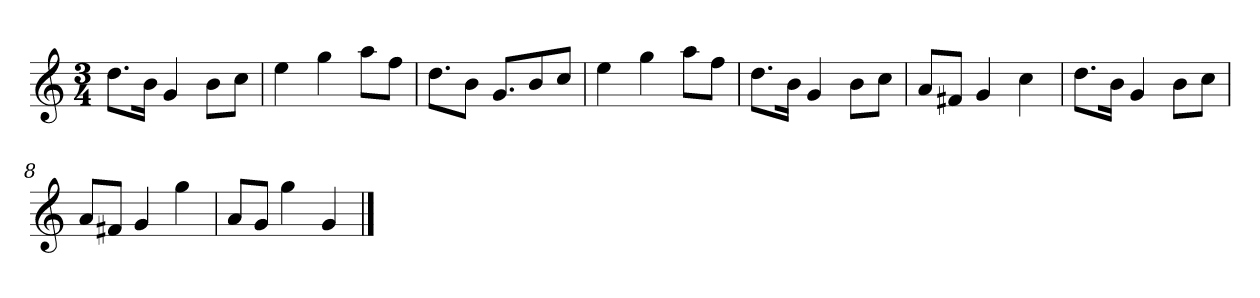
**kern
*part1
*staff1
*clefG2
*k[]
*C:
*M3/4
=
8.dd\L
16b\Jk
4g
8b\L
8cc\J
=2
4ee
4gg
8aa\L
8ff\J
=3
8.dd\L
8b\J
8.g/L
8b/
8cc/J
=4
4ee
4gg
8aa\L
8ff\J
=5y
8.dd\L
16b\Jk
4g
8b\L
8cc\J
=6
8a/L
8f#X/J
4g
4cc
=7
8.dd\L
16b\Jk
4g
8b\L
8cc\J
=8
8a/L
8f#X/J
4g
4gg
=9y
8a/L
8g/J
4gg
4g
==
*-
